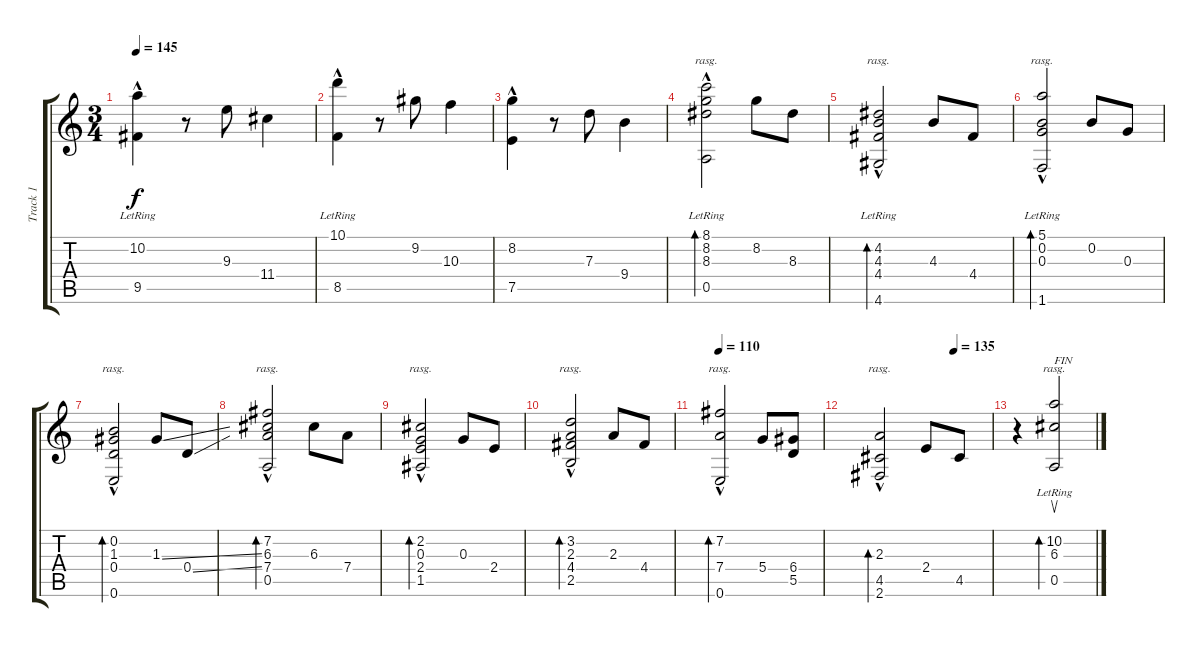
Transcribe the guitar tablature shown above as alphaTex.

\track ("Track 1" "Track 1") {instrument acousticguitarnylon}
\staff {score tabs}
\tuning (E4 B3 G3 D3 A2 E2) {hide}
\ts (3 4)
\tempo 145
\clef g2
\ks c
(10.2{hac lr} 9.5{hac lr}).4{dy f} r.8 9.3.8 11.4.4 |
(10.1{hac lr} 8.5{hac lr}).4 r.8 9.2.8 10.3.4 |
(8.2{hac} 7.5{hac}).4 r.8 7.3.8 9.4.4 |
(8.1{hac lr} 8.2{hac lr} 8.3{hac lr} 0.5{hac lr}).2{bd 480 rasg ii} 8.2.8 8.3.8 |
(4.2{hac lr} 4.3{hac lr} 4.4{hac lr} 4.6{hac lr}).2{bd 480 rasg ii} 4.3.8 4.4.8 |
(5.1{hac} 0.2{hac lr} 0.3{hac lr} 1.6{hac lr}).2{bd 480 rasg ii} 0.2.8 0.3.8 |
(0.2{hac} 1.3{hac} 0.4{hac} 0.6{hac}).2{bd 480 rasg ii} 1.3{ss}.8 0.4{ss}.8 |
(7.2{hac} 6.3{hac} 7.4{hac} 0.5{hac}).2{bd 480 rasg ii} 6.3.8 7.4.8 |
(2.2{hac} 0.3{hac} 2.4{hac} 1.5{hac}).2{bd 480 rasg ii} 0.3.8 2.4.8 |
(3.2{hac} 2.3{hac} 4.4{hac} 2.5{hac}).2{bd 480 rasg ii} 2.3.8 4.4.8 |
\tempo 110
(7.2{hac} 7.4{hac} 0.6{hac}).2{bd 480 rasg ii} 5.4.8 (6.4 5.5).8 |
\tempo (135 0.6666666666666666)
(2.3{hac} 4.5{hac} 2.6{hac}).2{bd 480 rasg ii} 2.4.8 4.5.8 |
r.4 (10.2{lr} 6.3 0.5).2{su bd 480 rasg ii txt "FIN"}
